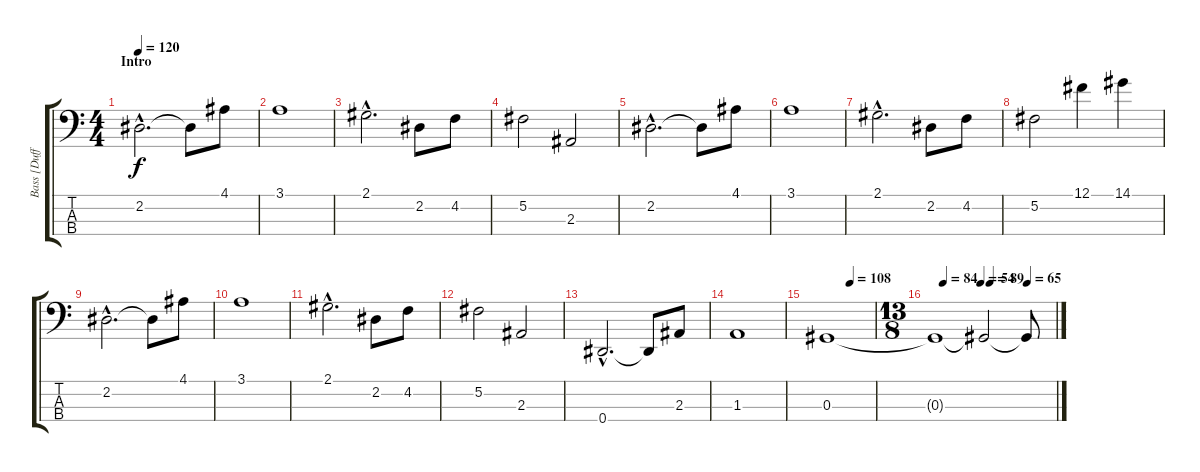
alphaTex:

\track ("Bass [Duff]" "Bass [Duff") {instrument electricbassfinger}
\staff {score tabs}
\tuning (Gb2 Db2 Ab1 Eb1) {hide}
\ts (4 4)
\section ("" "Intro")
\tempo 120
\tempo 132
\tempo 120
\clef f4
\ks c
2.2{hac}.2{d dy f volume 12 instrument electricbassfinger} 2.2{t}.8 4.1.8 |
3.1.1 |
2.1{hac}.2{d} 2.2.8 4.2.8 |
5.2.2 2.3.2 |
2.2{hac}.2{d} 2.2{t}.8 4.1.8 |
3.1.1 |
2.1{hac}.2{d} 2.2.8 4.2.8 |
5.2.2 12.1.4 14.1.4 |
2.2{hac}.2{d} 2.2{t}.8 4.1.8 |
3.1.1 |
2.1{hac}.2{d} 2.2.8 4.2.8 |
5.2.2 2.3.2 |
0.4{hac}.2{d} 0.4{t}.8 2.3.8 |
1.3.1 |
\tempo (108 0.5)
0.3.1 |
\ts (13 8)
\tempo (84 0.07692307692307693)
\tempo (54 0.38461538461538464)
\tempo (89 0.46153846153846156)
\tempo (65 0.7692307692307693)
0.3{t}.1 0.3{t}.2 0.3{t}.8
